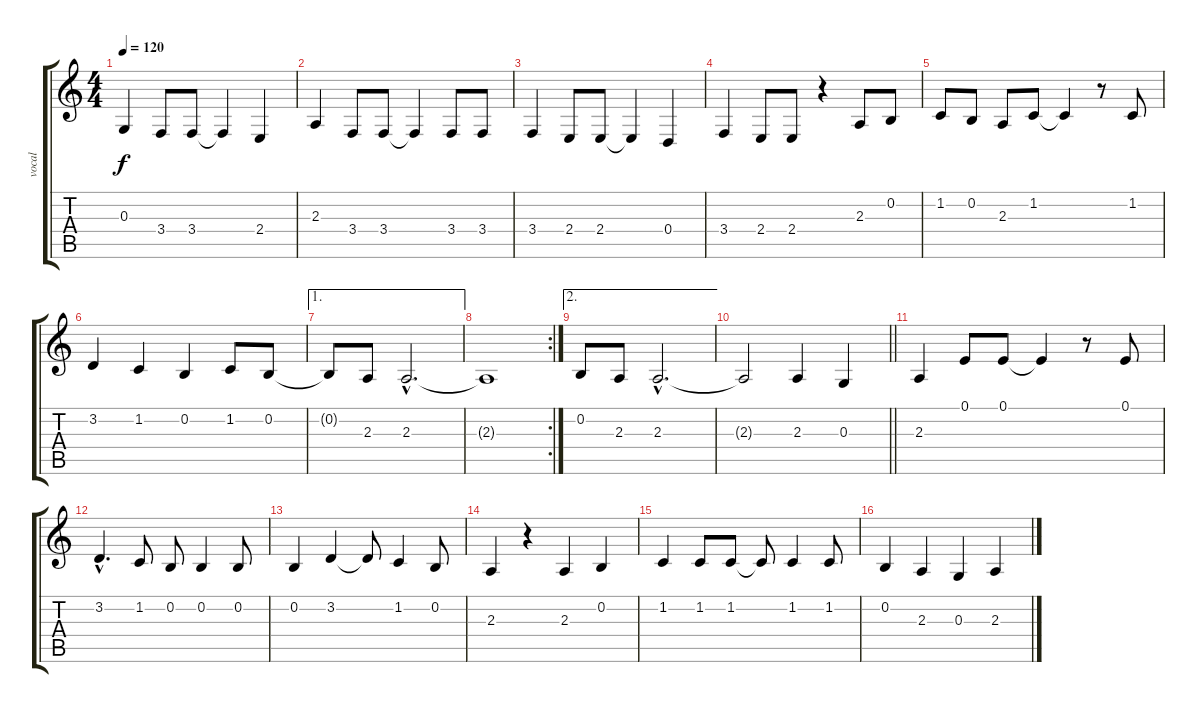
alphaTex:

\track ("vocal" "vocal") {instrument lead6voice}
\staff {score tabs}
\tuning (E4 B3 G3 D3 A2 E2) {hide}
\ts (4 4)
\tempo 120
\clef g2
\ks c
0.3.4{dy f} 3.4.8 3.4.8 3.4{t}.4 2.4.4 |
2.3.4 3.4.8 3.4.8 3.4{t}.4 3.4.8 3.4.8 |
3.4.4 2.4.8 2.4.8 2.4{t}.4 0.4.4 |
3.4.4 2.4.8 2.4.8 r.4 2.3.8 0.2.8 |
1.2.8 0.2.8 2.3.8 1.2.8 1.2{t}.4 r.8 1.2.8 |
3.2.4 1.2.4 0.2.4 1.2.8 0.2.8 |
\ae 1
0.2{t}.8 2.3.8 2.3{hac}.2{d} |
\rc 2
2.3{t}.1 |
\ae 2
0.2.8 2.3.8 2.3{hac}.2{d} |
\barLineRight lightlight
2.3{t}.2 2.3.4 0.3.4 |
2.3.4 0.1.8 0.1.8 0.1{t}.4 r.8 0.1.8 |
3.2{hac}.4{d} 1.2.8 0.2.8 0.2.4 0.2.8 |
0.2.4 3.2.4 3.2{t}.8 1.2.4 0.2.8 |
2.3.4 r.4 2.3.4 0.2.4 |
1.2.4 1.2.8 1.2.8 1.2{t}.8 1.2.4 1.2.8 |
0.2.4 2.3.4 0.3.4 2.3.4
